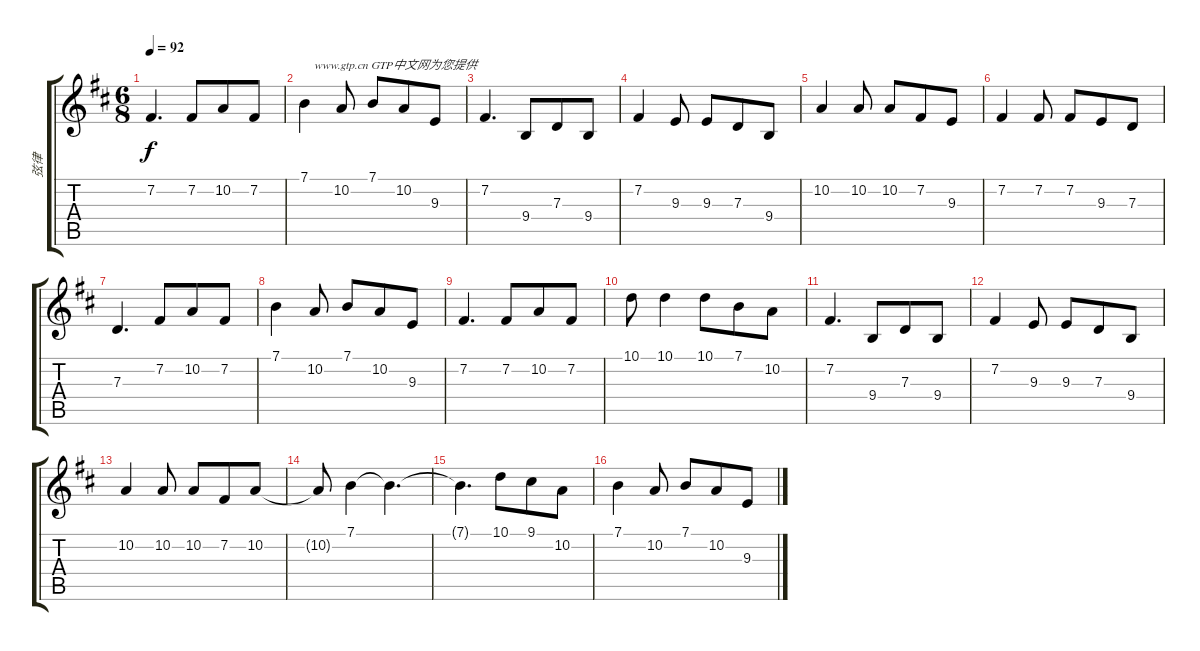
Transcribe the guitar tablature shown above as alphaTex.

\track ("弦律" "弦律") {instrument lead1square}
\staff {score tabs}
\tuning (E4 B3 G3 D3 A2 E2) {hide}
\ts (6 8)
\tempo 92
\clef g2
\ks d
7.2.4{d dy f} 7.2.8 10.2.8 7.2.8{txt "                    www.gtp.cn GTP中文网为您提供"} |
7.1.4 10.2.8 7.1.8 10.2.8 9.3.8 |
7.2.4{d} 9.4.8 7.3.8 9.4.8 |
7.2.4 9.3.8 9.3.8 7.3.8 9.4.8 |
10.2.4 10.2.8 10.2.8 7.2.8 9.3.8 |
7.2.4 7.2.8 7.2.8 9.3.8 7.3.8 |
7.3.4{d} 7.2.8 10.2.8 7.2.8 |
7.1.4 10.2.8 7.1.8 10.2.8 9.3.8 |
7.2.4{d} 7.2.8 10.2.8 7.2.8 |
10.1.8 10.1.4 10.1.8 7.1.8 10.2.8 |
7.2.4{d} 9.4.8 7.3.8 9.4.8 |
7.2.4 9.3.8 9.3.8 7.3.8 9.4.8 |
10.2.4 10.2.8 10.2.8 7.2.8 10.2.8 |
10.2{t}.8 7.1.4 7.1{t}.4{d} |
7.1{t}.4{d} 10.1.8 9.1.8 10.2.8 |
7.1.4 10.2.8 7.1.8 10.2.8 9.3.8
